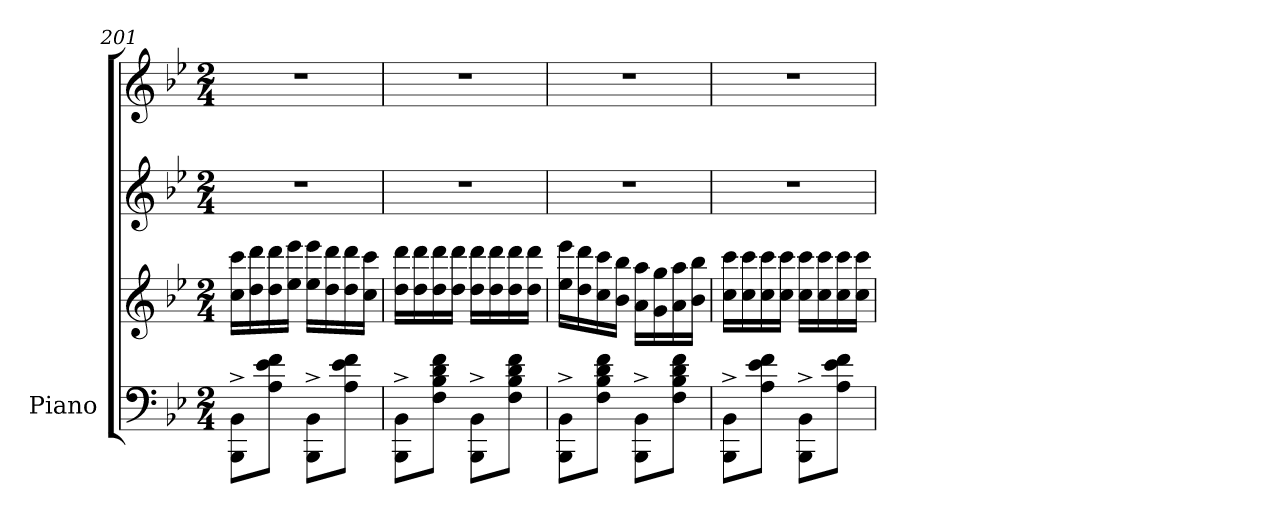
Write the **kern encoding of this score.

**kern	**kern	**kern	**kern
*part1	*part1	*part1	*part1
*staff4	*staff3	*staff2	*staff1
*I"Piano	*	*	*
*I'Pno.	*	*	*
!!LO:PB:g=z
*clefF4	*clefG2	*clefG2	*clefG2
*k[b-e-]	*k[b-e-]	*k[b-e-]	*k[b-e-]
*M2/4	*M2/4	*M2/4	*M2/4
=201	=201	=201	=201
8BBB-\^ 8BB-\^L	16cc\ 16ccc\LL	2r	2r
.	16dd\ 16ddd\	.	.
8A\ 8e-\ 8f\J	16dd\ 16ddd\	.	.
.	16ee-\ 16eee-\JJ	.	.
8BBB-\^ 8BB-\^L	16ee-\ 16eee-\LL	.	.
.	16dd\ 16ddd\	.	.
8A\ 8e-\ 8f\J	16dd\ 16ddd\	.	.
.	16cc\ 16ccc\JJ	.	.
=202	=202	=202	=202
8BBB-\^ 8BB-\^L	16dd\ 16ddd\LL	2r	2r
.	16dd\ 16ddd\	.	.
8F\ 8B-\ 8d\ 8f\J	16dd\ 16ddd\	.	.
.	16dd\ 16ddd\JJ	.	.
8BBB-\^ 8BB-\^L	16dd\ 16ddd\LL	.	.
.	16dd\ 16ddd\	.	.
8F\ 8B-\ 8d\ 8f\J	16dd\ 16ddd\	.	.
.	16dd\ 16ddd\JJ	.	.
=203	=203	=203	=203
8BBB-\^ 8BB-\^L	16ee-\ 16eee-\LL	2r	2r
.	16dd\ 16ddd\	.	.
8F\ 8B-\ 8d\ 8f\J	16cc\ 16ccc\	.	.
.	16b-\ 16bb-\JJ	.	.
8BBB-\^ 8BB-\^L	16a\ 16aa\LL	.	.
.	16g\ 16gg\	.	.
8F\ 8B-\ 8d\ 8f\J	16a\ 16aa\	.	.
.	16b-\ 16bb-\JJ	.	.
=204	=204	=204	=204
8BBB-\^ 8BB-\^L	16cc\ 16ccc\LL	2r	2r
.	16cc\ 16ccc\	.	.
8A\ 8e-\ 8f\J	16cc\ 16ccc\	.	.
.	16cc\ 16ccc\JJ	.	.
8BBB-\^ 8BB-\^L	16cc\ 16ccc\LL	.	.
.	16cc\ 16ccc\	.	.
8A\ 8e-\ 8f\J	16cc\ 16ccc\	.	.
.	16cc\ 16ccc\JJ	.	.
=	=	=	=
*-	*-	*-	*-
